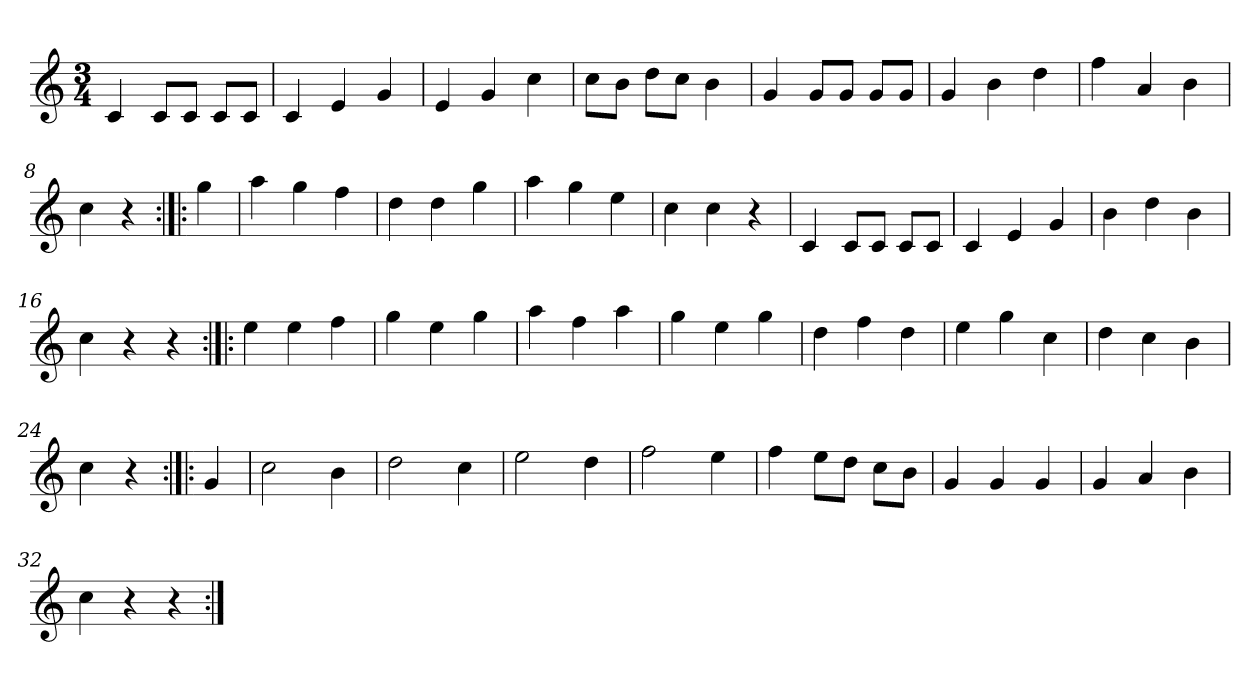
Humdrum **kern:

**kern
*part1
*staff1
*clefG2
*k[]
*C:
*M3/4
*MM120
=1
4c
8c/L
8c/J
8c/L
8c/J
=2
4c
4e
4g
=3
4e
4g
4cc
=4
8cc\L
8b\J
8dd\L
8cc\J
4b
=5
4g
8g/L
8g/J
8g/L
8g/J
=6
4g
4b
4dd
=7
4ff
4a
4b
=8
4cc
4r
=:|!|:
4gg
=9
4aa
4gg
4ff
=10
4dd
4dd
4gg
=11
4aa
4gg
4ee
=12
4cc
4cc
4r
=13
4c
8c/L
8c/J
8c/L
8c/J
=14
4c
4e
4g
=15
4b
4dd
4b
=16
4cc
4r
4r
=17:|!|:
4ee
4ee
4ff
=18
4gg
4ee
4gg
=19
4aa
4ff
4aa
=20
4gg
4ee
4gg
=21
4dd
4ff
4dd
=22
4ee
4gg
4cc
=23
4dd
4cc
4b
=24
4cc
4r
=:|!|:
4g
=25
2cc
4b
=26
2dd
4cc
=27
2ee
4dd
=28
2ff
4ee
=29
4ff
8ee\L
8dd\J
8cc\L
8b\J
=30
4g
4g
4g
=31
4g
4a
4b
=32
4cc
4r
4r
=:|!
*-
